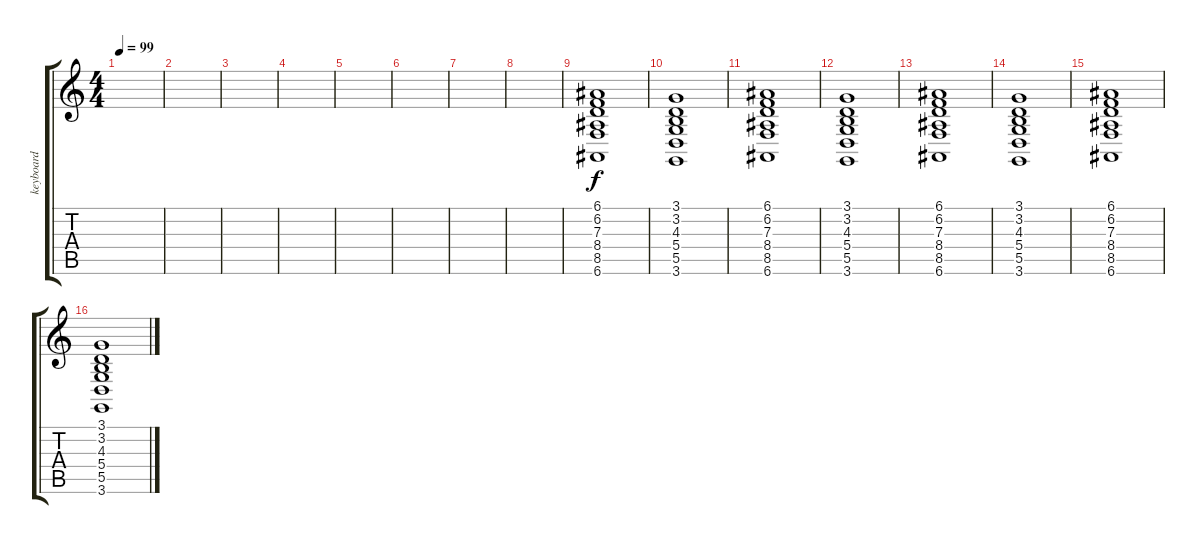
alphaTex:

\track ("keyboard" "keyboard") {instrument fx4atmosphere}
\staff {score tabs}
\tuning (E4 B3 G3 D3 A2 E2) {hide}
\ts (4 4)
\tempo 99
\clef g2
\ks c
|
|
|
|
|
|
|
|
(6.1 6.2 7.3 8.4 8.5 6.6).1 |
(3.1 3.2 4.3 5.4 5.5 3.6).1 |
(6.1 6.2 7.3 8.4 8.5 6.6).1 |
(3.1 3.2 4.3 5.4 5.5 3.6).1 |
(6.1 6.2 7.3 8.4 8.5 6.6).1 |
(3.1 3.2 4.3 5.4 5.5 3.6).1 |
(6.1 6.2 7.3 8.4 8.5 6.6).1 |
(3.1 3.2 4.3 5.4 5.5 3.6).1
